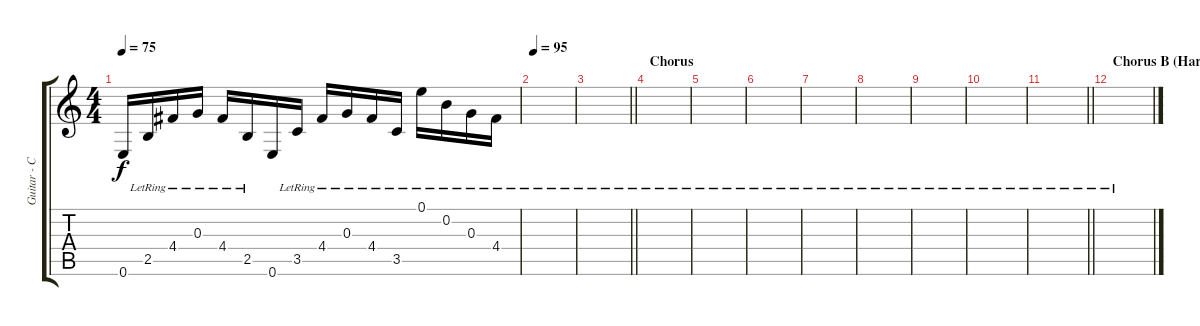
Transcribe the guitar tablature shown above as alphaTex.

\track ("Guitar - Clean" "Guitar - C") {instrument electricguitarclean}
\staff {score tabs}
\tuning (E4 B3 G3 D3 A2 E2) {hide}
\ts (4 4)
\tempo 75
\clef g2
\ks c
0.6.16{dy f} 2.5{lr}.16 4.4{lr}.16 0.3{lr}.16 4.4{lr}.16 2.5{lr}.16 0.6.16 3.5{lr}.16 4.4{lr}.16 0.3{lr}.16 4.4{lr}.16 3.5{lr}.16 0.1{lr}.16 0.2{lr}.16 0.3{lr}.16 4.4{lr}.16 |
\tempo 95
|
\barLineRight lightlight
|
\section ("" "Chorus")
|
|
|
|
|
|
|
\barLineRight lightlight
|
\section ("" "Chorus B (Harmony)")
